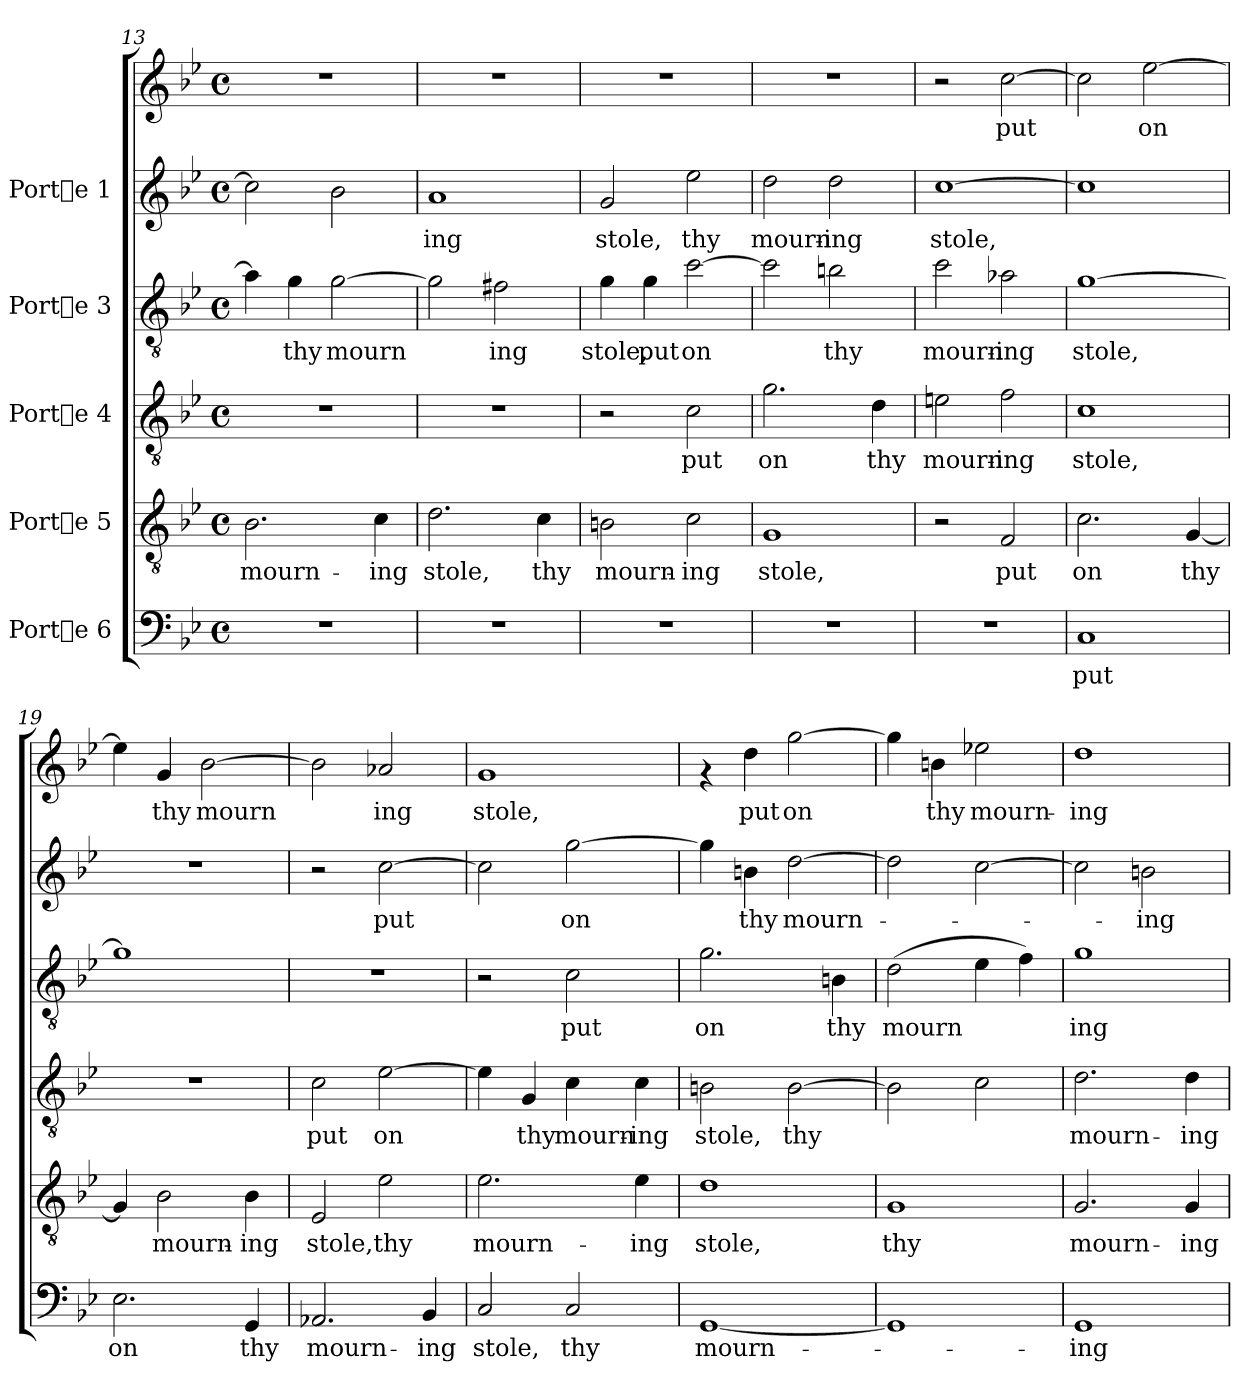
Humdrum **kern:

**kern	**text	**kern	**text	**kern	**text	**kern	**text	**kern	**text	**kern	**text
*part5	*part5	*part4	*part4	*part3	*part3	*part2	*part2	*part1	*part1	*part1	*part1
*staff6	*staff6	*staff5	*staff5	*staff4	*staff4	*staff3	*staff3	*staff2	*staff2	*staff1	*staff1
*I"Porte 6	*	*I"Porte 5	*	*I"Porte 4	*	*I"Porte 3	*	*I"Porte 1	*	*	*
*clefF4	*	*clefGv2	*	*clefGv2	*	*clefGv2	*	*clefG2	*	*clefG2	*
*k[b-e-]	*	*k[b-e-]	*	*k[b-e-]	*	*k[b-e-]	*	*k[b-e-]	*	*k[b-e-]	*
*B-:	*	*B-:	*	*B-:	*	*B-:	*	*B-:	*	*B-:	*
*M4/4	*	*M4/4	*	*M4/4	*	*M4/4	*	*M4/4	*	*M4/4	*
*met(c)	*	*met(c)	*	*met(c)	*	*met(c)	*	*met(c)	*	*met(c)	*
=13	=13	=13	=13	=13	=13	=13	=13	=13	=13	=13	=13
!	!	!	!LO:LY:b:cj	!	!	!	!LO:LY:b:cj	!	!	!	!
1r	.	2.B-\	mourn-	1r	.	4a\]	.	2cc\]	.	1r	.
!	!	!	!	!	!	!	!LO:LY:b:cj	!	!	!	!
.	.	.	.	.	.	4g\	thy	.	.	.	.
!	!	!	!	!	!	!	!LO:LY:b:cj	!	!	!	!
.	.	.	.	.	.	[>2g\	mourn-	2b-\	.	.	.
!	!	!	!LO:LY:b:cj	!	!	!	!	!	!	!	!
.	.	4c\	-ing	.	.	.	.	.	.	.	.
!!LO:PB:g=z
=14	=14	=14	=14	=14	=14	=14	=14	=14	=14	=14	=14
!	!	!	!LO:LY:b:cj	!	!	!	!LO:LY:b:cj	!	!LO:LY:b:cj	!	!
1r	.	2.d\	stole,	1r	.	2g\]	-	1a	-ing	1r	.
!	!	!	!	!	!	!	!LO:LY:b:cj	!	!	!	!
.	.	.	.	.	.	2f#X\	ing	.	.	.	.
!	!	!	!LO:LY:b:cj	!	!	!	!	!	!	!	!
.	.	4c\	thy	.	.	.	.	.	.	.	.
=15	=15	=15	=15	=15	=15	=15	=15	=15	=15	=15	=15
!	!	!	!LO:LY:b:cj	!	!	!	!LO:LY:b:cj	!	!LO:LY:b:cj	!	!
1r	.	2Bn\	mourn-	2r	.	4g\	stole,	2g/	stole,	1r	.
!	!	!	!	!	!	!	!LO:LY:b:cj	!	!	!	!
.	.	.	.	.	.	4g\	put	.	.	.	.
!	!	!	!LO:LY:b:cj	!	!LO:LY:b:cj	!	!LO:LY:b:cj	!	!LO:LY:b:cj	!	!
.	.	2c\	-ing	2c\	put	[>2cc\	on	2ee-\	thy	.	.
=16	=16	=16	=16	=16	=16	=16	=16	=16	=16	=16	=16
!	!	!	!LO:LY:b:cj	!	!LO:LY:b:cj	!	!LO:LY:b:cj	!	!LO:LY:b:cj	!	!
1r	.	1G	stole,	2.g\	on	2cc\]	.	2dd\	mourn-	1r	.
!	!	!	!	!	!	!	!LO:LY:b:cj	!	!LO:LY:b:cj	!	!
.	.	.	.	.	.	2bn\	thy	2dd\	-ing	.	.
!	!	!	!	!	!LO:LY:b:cj	!	!	!	!	!	!
.	.	.	.	4d\	thy	.	.	.	.	.	.
=17	=17	=17	=17	=17	=17	=17	=17	=17	=17	=17	=17
!	!	!	!	!	!LO:LY:b:cj	!	!LO:LY:b:cj	!	!LO:LY:b:cj	!	!
1r	.	2r	.	2en\	mourn-	2cc\	mourn-	[>1cc	stole,	2r	.
!	!	!	!LO:LY:b:cj	!	!LO:LY:b:cj	!	!LO:LY:b:cj	!	!	!	!LO:LY:b:cj
.	.	2F/	put	2f\	-ing	2a-X\	-ing	.	.	[>2cc\	put
=18	=18	=18	=18	=18	=18	=18	=18	=18	=18	=18	=18
!	!LO:LY:b:cj	!	!LO:LY:b:cj	!	!LO:LY:b:cj	!	!LO:LY:b:cj	!	!	!	!LO:LY:b:cj
1C	put	2.c\	on	1c	stole,	[>1g	stole,	1cc]	.	2cc\]	.
!	!	!	!	!	!	!	!	!	!	!	!LO:LY:b:cj
.	.	.	.	.	.	.	.	.	.	[>2ee-\	on
!	!	!	!LO:LY:b:cj	!	!	!	!	!	!	!	!
.	.	[<4G/	thy	.	.	.	.	.	.	.	.
=19	=19	=19	=19	=19	=19	=19	=19	=19	=19	=19	=19
!	!LO:LY:b:cj	!	!LO:LY:b:cj	!	!	!	!	!	!	!	!LO:LY:b:cj
2.E-\	on	4G/]	.	1r	.	1g]	.	1r	.	4ee-\]	.
!	!	!	!LO:LY:b:cj	!	!	!	!	!	!	!	!LO:LY:b:cj
.	.	2B-\	mourn-	.	.	.	.	.	.	4g/	thy
!	!	!	!	!	!	!	!	!	!	!	!LO:LY:b:cj
.	.	.	.	.	.	.	.	.	.	[>2b-\	mourn-
!	!LO:LY:b:cj	!	!LO:LY:b:cj	!	!	!	!	!	!	!	!
4GG/	thy	4B-\	-ing	.	.	.	.	.	.	.	.
!!LO:LB:g=z
=20	=20	=20	=20	=20	=20	=20	=20	=20	=20	=20	=20
!	!LO:LY:b:cj	!	!LO:LY:b:cj	!	!LO:LY:b:cj	!	!	!	!	!	!LO:LY:b:cj
2.AA-X/	mourn-	2E-/	stole,	2c\	put	1r	.	2r	.	2b-\]	-
!	!	!	!LO:LY:b:cj	!	!LO:LY:b:cj	!	!	!	!LO:LY:b:cj	!	!LO:LY:b:cj
.	.	2e-\	thy	[>2e-\	on	.	.	[>2cc\	put	2a-X/	ing
!	!LO:LY:b:cj	!	!	!	!	!	!	!	!	!	!
4BB-/	-ing	.	.	.	.	.	.	.	.	.	.
=21	=21	=21	=21	=21	=21	=21	=21	=21	=21	=21	=21
!	!LO:LY:b:cj	!	!LO:LY:b:cj	!	!LO:LY:b:cj	!	!	!	!LO:LY:b:cj	!	!LO:LY:b:cj
2C/	stole,	2.e-\	mourn-	4e-\]	.	2r	.	2cc\]	.	1g	stole,
!	!	!	!	!	!LO:LY:b:cj	!	!	!	!	!	!
.	.	.	.	4G/	thy	.	.	.	.	.	.
!	!LO:LY:b:cj	!	!	!	!LO:LY:b:cj	!	!LO:LY:b:cj	!	!LO:LY:b:cj	!	!
2C/	thy	.	.	4c\	mourn-	2c\	put	[>2gg\	on	.	.
!	!	!	!LO:LY:b:cj	!	!LO:LY:b:cj	!	!	!	!	!	!
.	.	4e-\	-ing	4c\	-ing	.	.	.	.	.	.
=22	=22	=22	=22	=22	=22	=22	=22	=22	=22	=22	=22
!	!LO:LY:b:cj	!	!LO:LY:b:cj	!	!LO:LY:b:cj	!	!LO:LY:b:cj	!	!LO:LY:b:cj	!	!
[<1GG	mourn-	1d	stole,	2Bn\	stole,	2.g\	on	4gg\]	.	4rf	.
!	!	!	!	!	!	!	!	!	!LO:LY:b:cj	!	!LO:LY:b:cj
.	.	.	.	.	.	.	.	4bn\	thy	4dd\	put
!	!	!	!	!	!LO:LY:b:cj	!	!	!	!LO:LY:b:cj	!	!LO:LY:b:cj
.	.	.	.	[>2B\	thy	.	.	[>2dd\	mourn-	[>2gg\	on
!	!	!	!	!	!	!	!LO:LY:b:cj	!	!	!	!
.	.	.	.	.	.	4Bn\	thy	.	.	.	.
=23	=23	=23	=23	=23	=23	=23	=23	=23	=23	=23	=23
!	!	!	!LO:LY:b:cj	!	!	!	!LO:LY:b:cj	!	!	!	!LO:LY:b:cj
1GG]	.	1G	thy	2Bn\]	.	(>2d\	mourn-	2dd\]	.	4gg\]	-
!	!	!	!	!	!	!	!	!	!	!	!LO:LY:b:cj
.	.	.	.	.	.	.	.	.	.	4bn\	thy
!	!	!	!	!	!	!	!LO:LY:b:cj	!	!	!	!LO:LY:b:cj
.	.	.	.	2c\	.	4e-\	--	[>2cc\	.	2ee-X\	mourn-
!	!	!	!	!	!	!	!LO:LY:b:cj	!	!	!	!
.	.	.	.	.	.	4f\)	--	.	.	.	.
=24	=24	=24	=24	=24	=24	=24	=24	=24	=24	=24	=24
!	!LO:LY:b:cj	!	!LO:LY:b:cj	!	!LO:LY:b:cj	!	!LO:LY:b:cj	!	!LO:LY:b:cj	!	!LO:LY:b:cj
1GG	-ing	2.G/	mourn-	2.d\	mourn-	1g	-ing	2cc\]	.	1dd	-ing
!	!	!	!	!	!	!	!	!	!LO:LY:b:cj	!	!
.	.	.	.	.	.	.	.	2bn\	ing	.	.
!	!	!	!LO:LY:b:cj	!	!LO:LY:b:cj	!	!	!	!	!	!
.	.	4G/	-ing	4d\	-ing	.	.	.	.	.	.
=	=	=	=	=	=	=	=	=	=	=	=
*-	*-	*-	*-	*-	*-	*-	*-	*-	*-	*-	*-
